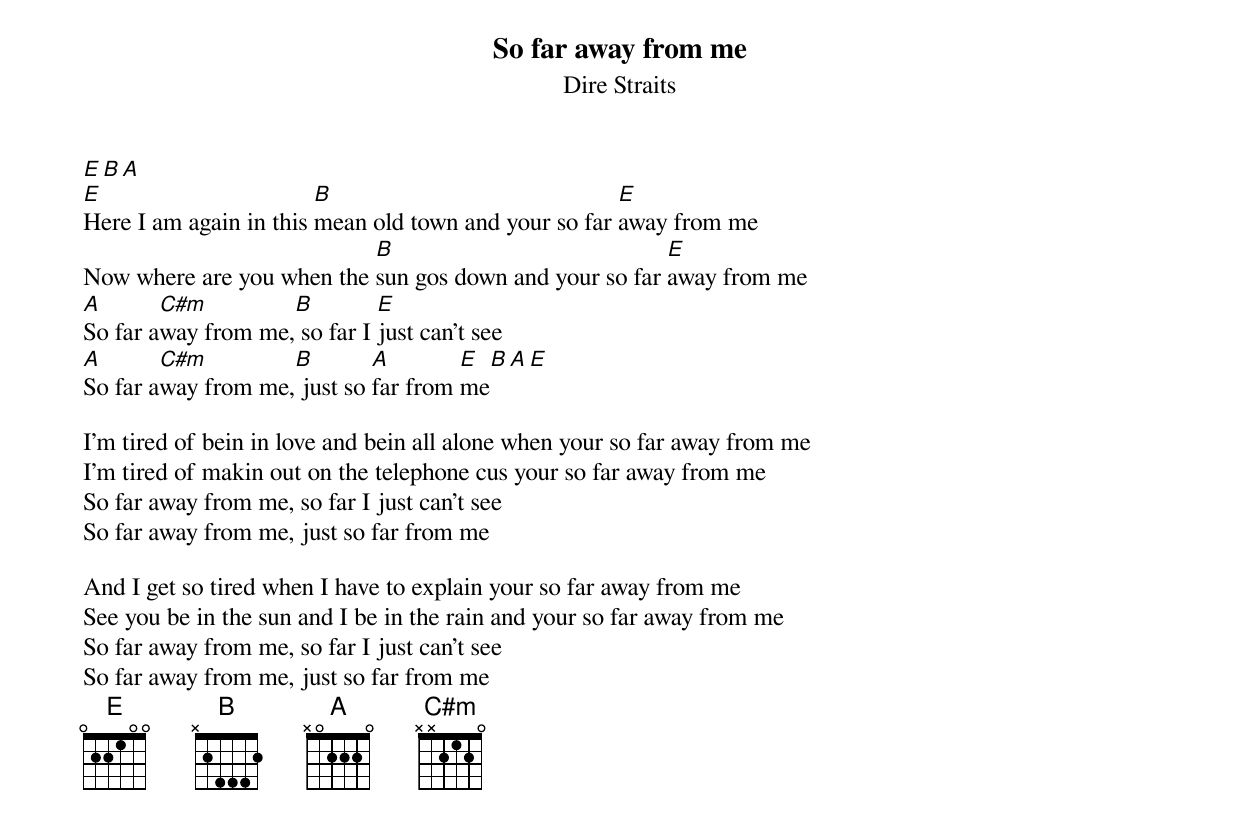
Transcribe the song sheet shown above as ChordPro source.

{t:So far away from me}
{st:Dire Straits}
[E][B][A]
[E]Here I am again in this [B]mean old town and your so far [E]away from me
Now where are you when the [B]sun gos down and your so far [E]away from me
[A]So far a[C#m]way from me,[B] so far I [E]just can't see
[A]So far a[C#m]way from me,[B] just so [A]far from [E]me[B][A][E]

I'm tired of bein in love and bein all alone when your so far away from me
I'm tired of makin out on the telephone cus your so far away from me
So far away from me, so far I just can't see
So far away from me, just so far from me

And I get so tired when I have to explain your so far away from me
See you be in the sun and I be in the rain and your so far away from me
So far away from me, so far I just can't see
So far away from me, just so far from me
